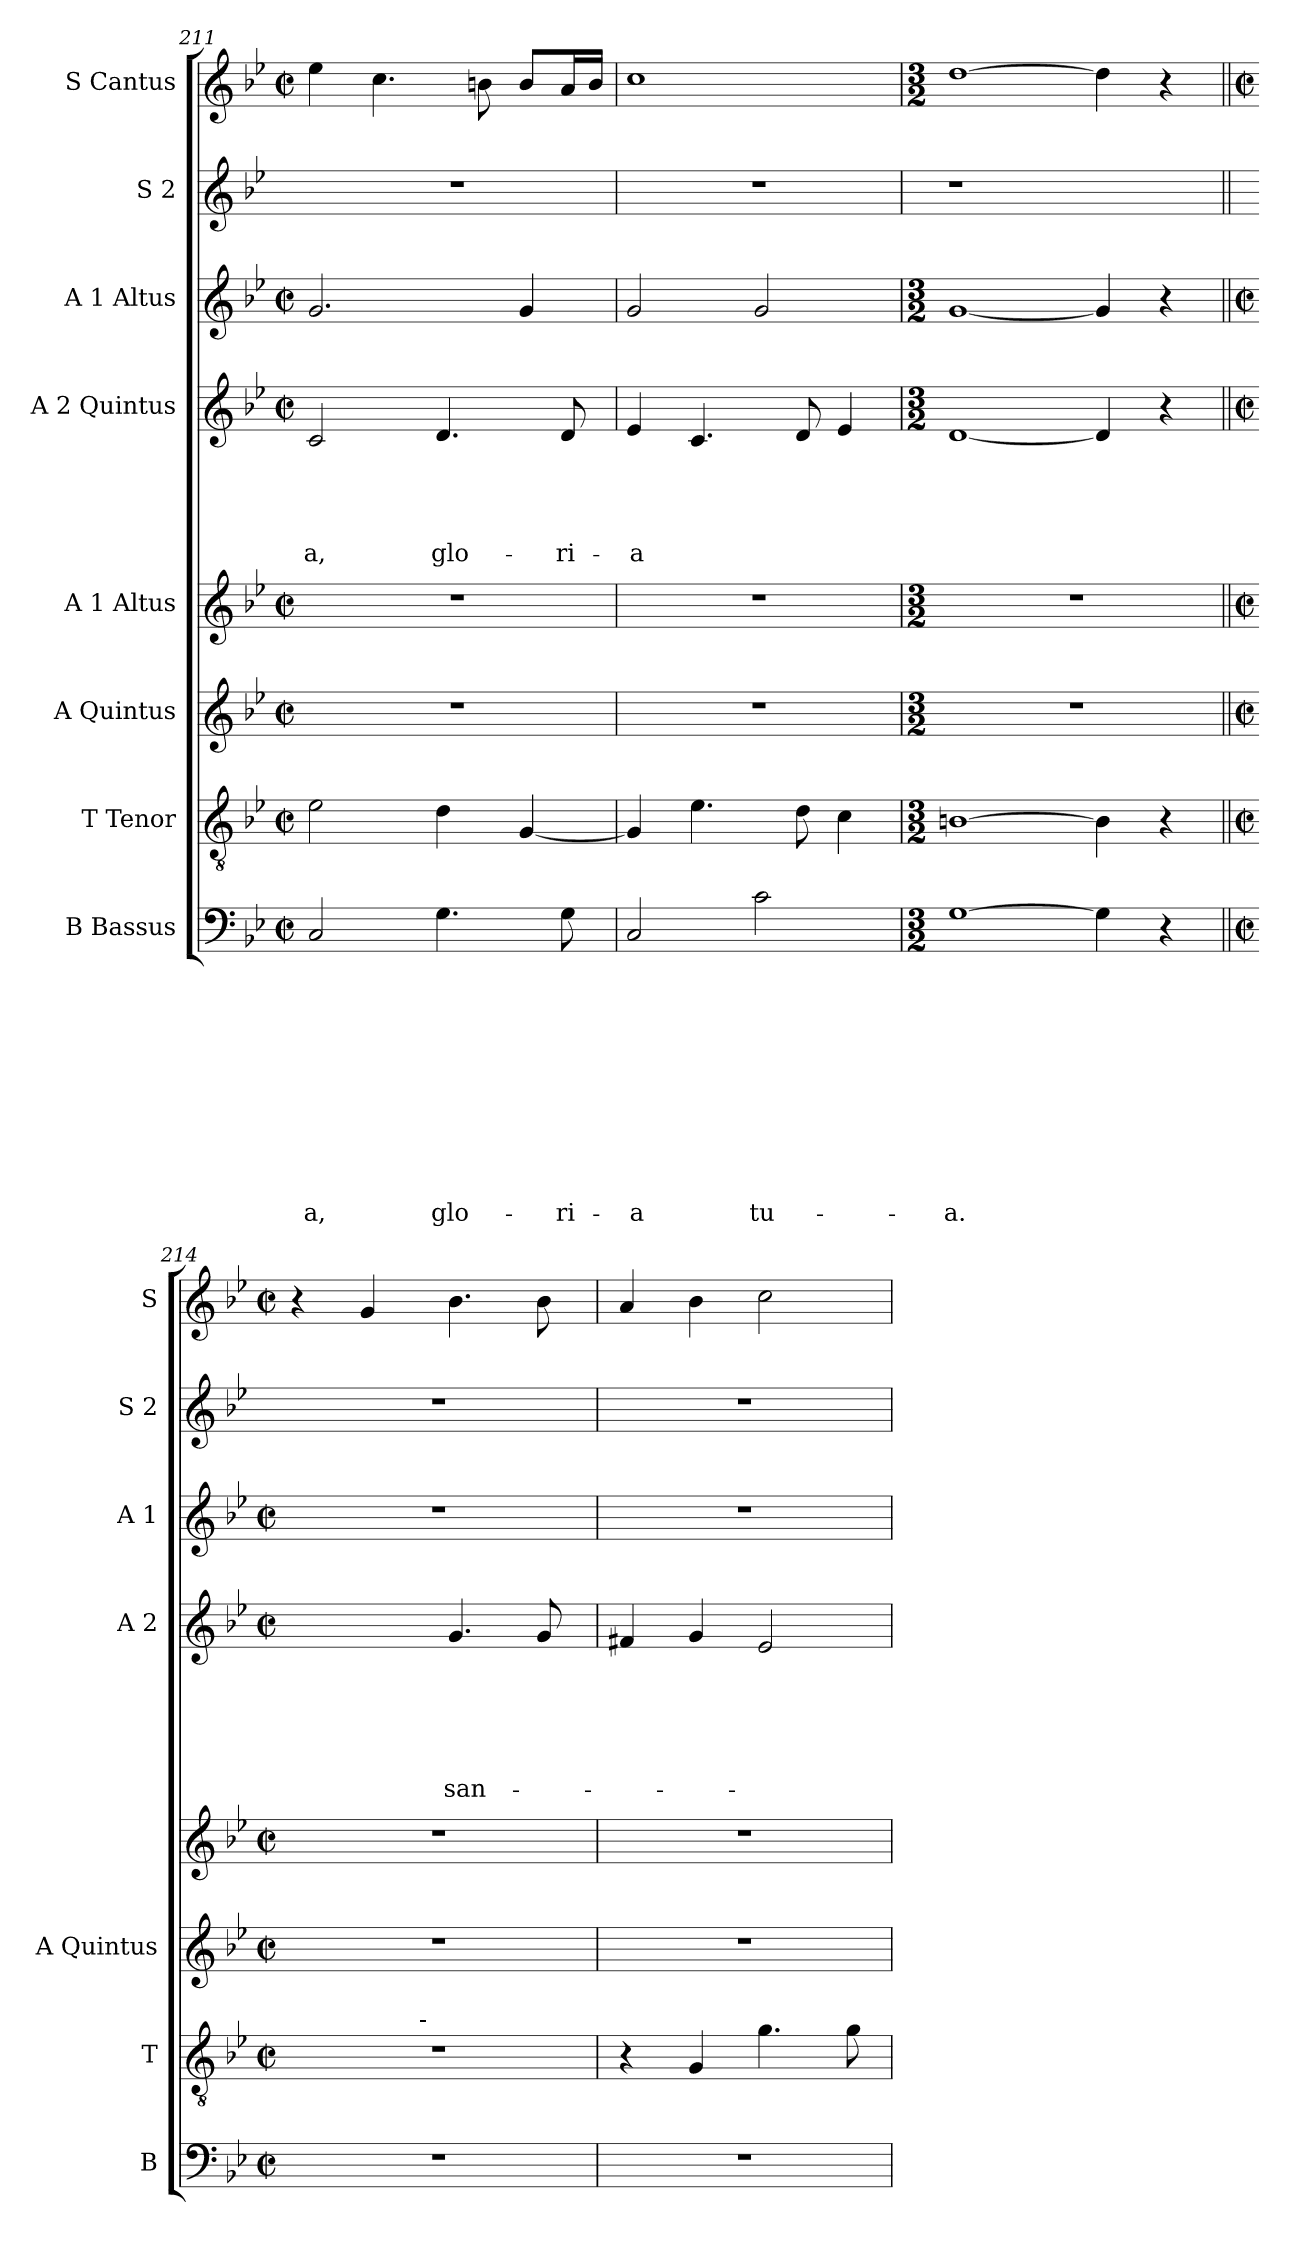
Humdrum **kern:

**kern	**text	**text	**text	**text	**text	**text	**text	**text	**text	**text	**text	**kern	**kern	**kern	**kern	**text	**text	**text	**text	**text	**text	**kern	**kern	**kern
*part8	*part8	*part8	*part8	*part8	*part8	*part8	*part8	*part8	*part8	*part8	*part8	*part7	*part6	*part5	*part4	*part4	*part4	*part4	*part4	*part4	*part4	*part3	*part2	*part1
*staff8	*staff8	*staff8	*staff8	*staff8	*staff8	*staff8	*staff8	*staff8	*staff8	*staff8	*staff8	*staff7	*staff6	*staff5	*staff4	*staff4	*staff4	*staff4	*staff4	*staff4	*staff4	*staff3	*staff2	*staff1
*I"B Bassus	*	*	*	*	*	*	*	*	*	*	*	*I"T Tenor	*I"A Quintus	*I"A 1 Altus	*I"A 2 Quintus	*	*	*	*	*	*	*I"A 1 Altus	*I"S 2	*I"S Cantus
*I'B	*	*	*	*	*	*	*	*	*	*	*	*I'T	*I'A Quintus	*	*I'A 2	*	*	*	*	*	*	*I'A 1	*I'S 2	*I'S
*clefF4	*	*	*	*	*	*	*	*	*	*	*	*clefGv2	*clefG2	*clefG2	*clefG2	*	*	*	*	*	*	*clefG2	*clefG2	*clefG2
*k[b-e-]	*	*	*	*	*	*	*	*	*	*	*	*k[b-e-]	*k[b-e-]	*k[b-e-]	*k[b-e-]	*	*	*	*	*	*	*k[b-e-]	*k[b-e-]	*k[b-e-]
*B-:	*	*	*	*	*	*	*	*	*	*	*	*B-:	*B-:	*B-:	*B-:	*	*	*	*	*	*	*B-:	*B-:	*B-:
*M2/2	*	*	*	*	*	*	*	*	*	*	*	*M2/2	*M2/2	*M2/2	*M2/2	*	*	*	*	*	*	*M2/2	*	*M2/2
*met(c|)	*	*	*	*	*	*	*	*	*	*	*	*met(c|)	*met(c|)	*met(c|)	*met(c|)	*	*	*	*	*	*	*met(c|)	*	*met(c|)
=211	=211	=211	=211	=211	=211	=211	=211	=211	=211	=211	=211	=211	=211	=211	=211	=211	=211	=211	=211	=211	=211	=211	=211	=211
!	!	!	!	!	!	!	!	!	!	!	!LO:LY:b	!	!	!	!	!	!	!	!	!LO:LY:b	!	!	!	!
2C/	.	.	.	.	.	.	.	.	.	.	-a,	2e-\	1r	1r	2c/	.	.	.	.	-a,	.	2.g/	1r	4ee-\
.	.	.	.	.	.	.	.	.	.	.	.	.	.	.	.	.	.	.	.	.	.	.	.	4.cc\
!	!	!	!	!	!	!	!	!	!	!	!LO:LY:b	!	!	!	!	!	!	!	!	!LO:LY:b	!	!	!	!
4.G\	.	.	.	.	.	.	.	.	.	.	glo-	4d\	.	.	4.d/	.	.	.	.	glo-	.	.	.	.
.	.	.	.	.	.	.	.	.	.	.	.	.	.	.	.	.	.	.	.	.	.	.	.	8bn\
.	.	.	.	.	.	.	.	.	.	.	.	[<4G/	.	.	.	.	.	.	.	.	.	4g/	.	8b/L
!	!	!	!	!	!	!	!	!	!	!	!LO:LY:b	!	!	!	!	!	!	!	!	!LO:LY:b	!	!	!	!
8G\	.	.	.	.	.	.	.	.	.	.	-ri-	.	.	.	8d/	.	.	.	.	-ri-	.	.	.	16a/L
.	.	.	.	.	.	.	.	.	.	.	.	.	.	.	.	.	.	.	.	.	.	.	.	16b/JJ
=212	=212	=212	=212	=212	=212	=212	=212	=212	=212	=212	=212	=212	=212	=212	=212	=212	=212	=212	=212	=212	=212	=212	=212	=212
!	!	!	!	!	!	!	!	!	!	!	!LO:LY:b	!	!	!	!	!	!	!	!	!LO:LY:b	!	!	!	!
2C/	.	.	.	.	.	.	.	.	.	.	-a	4G/]	1r	1r	4e-/	.	.	.	.	-a	.	2g/	1r	1cc
.	.	.	.	.	.	.	.	.	.	.	.	4.e-\	.	.	4.c/	.	.	.	.	.	.	.	.	.
!	!	!	!	!	!	!	!	!	!	!	!LO:LY:b	!	!	!	!	!	!	!	!	!	!	!	!	!
2c\	.	.	.	.	.	.	.	.	.	.	tu-	.	.	.	.	.	.	.	.	.	.	2g/	.	.
.	.	.	.	.	.	.	.	.	.	.	.	8d\	.	.	8d/	.	.	.	.	.	.	.	.	.
.	.	.	.	.	.	.	.	.	.	.	.	4c\	.	.	4e-/	.	.	.	.	.	.	.	.	.
=213	=213	=213	=213	=213	=213	=213	=213	=213	=213	=213	=213	=213	=213	=213	=213	=213	=213	=213	=213	=213	=213	=213	=213	=213
*M3/2	*	*	*	*	*	*	*	*	*	*	*	*M3/2	*M3/2	*M3/2	*M3/2	*	*	*	*	*	*	*M3/2	*	*M3/2
!	!	!	!	!	!	!	!	!	!	!	!LO:LY:b:rj	!	!	!	!	!	!	!	!	!	!	!	!	!
[>1G	.	.	.	.	.	.	.	.	.	.	-a.	[>1Bn	1.r	1.r	[<1d	.	.	.	.	.	.	[<1g	1r	[>1dd
4G\]	.	.	.	.	.	.	.	.	.	.	.	4B\]	.	.	4d/]	.	.	.	.	.	.	4g/]	2ryy	4dd\]
4r	.	.	.	.	.	.	.	.	.	.	.	4r	.	.	4r	.	.	.	.	.	.	4r	.	4r
!!LO:PB:g=z
=214||	=214||	=214||	=214||	=214||	=214||	=214||	=214||	=214||	=214||	=214||	=214||	=214||	=214||	=214||	=214||	=214||	=214||	=214||	=214||	=214||	=214||	=214||	=214||	=214||
*M2/2	*	*	*	*	*	*	*	*	*	*	*	*M2/2	*M2/2	*M2/2	*M2/2	*	*	*	*	*	*	*M2/2	*	*M2/2
*met(c|)	*	*	*	*	*	*	*	*	*	*	*	*met(c|)	*met(c|)	*met(c|)	*met(c|)	*	*	*	*	*	*	*met(c|)	*	*met(c|)
*	*	*	*	*	*	*	*	*	*	*	*	*^	*	*	*	*	*	*	*	*	*	*	*	*
1r	.	.	.	.	.	.	.	.	.	.	.	1r	4..ryy	1r	1r	2ryy	.	.	.	.	.	.	1r	1r	4r
.	.	.	.	.	.	.	.	.	.	.	.	.	.	.	.	.	.	.	.	.	.	.	.	.	4g/
!	!	!	!	!	!	!	!	!	!	!	!	!	!LO:TX:a:t=-	!	!	!	!	!	!	!	!	!	!	!	!
.	.	.	.	.	.	.	.	.	.	.	.	.	2ryy	.	.	.	.	.	.	.	.	.	.	.	.
!	!	!	!	!	!	!	!	!	!	!	!	!	!	!	!	!	!	!	!	!	!	!LO:LY:b	!	!	!
.	.	.	.	.	.	.	.	.	.	.	.	.	.	.	.	4.g/	.	.	.	.	.	san-	.	.	4.b-\
.	.	.	.	.	.	.	.	.	.	.	.	.	.	.	.	8g/	.	.	.	.	.	.	.	.	8b-\
.	.	.	.	.	.	.	.	.	.	.	.	.	16ryy	.	.	.	.	.	.	.	.	.	.	.	.
*	*	*	*	*	*	*	*	*	*	*	*	*v	*v	*	*	*	*	*	*	*	*	*	*	*	*
=215	=215	=215	=215	=215	=215	=215	=215	=215	=215	=215	=215	=215	=215	=215	=215	=215	=215	=215	=215	=215	=215	=215	=215	=215
1r	.	.	.	.	.	.	.	.	.	.	.	4r	1r	1r	4f#X/	.	.	.	.	.	.	1r	1r	4a/
.	.	.	.	.	.	.	.	.	.	.	.	4G/	.	.	4g/	.	.	.	.	.	.	.	.	4b-\
.	.	.	.	.	.	.	.	.	.	.	.	4.g\	.	.	2e-/	.	.	.	.	.	.	.	.	2cc\
.	.	.	.	.	.	.	.	.	.	.	.	8g\	.	.	.	.	.	.	.	.	.	.	.	.
=	=	=	=	=	=	=	=	=	=	=	=	=	=	=	=	=	=	=	=	=	=	=	=	=
*-	*-	*-	*-	*-	*-	*-	*-	*-	*-	*-	*-	*-	*-	*-	*-	*-	*-	*-	*-	*-	*-	*-	*-	*-
